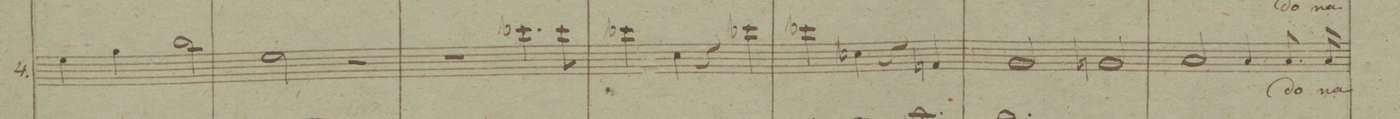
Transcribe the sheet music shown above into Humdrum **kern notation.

**kern	**text
*I"Basso	*
*clefF4	*
*k[b-]	*
*met(c)	*
*M4/4	*
4G\	.
4B-\	.
2d\	.
=16	=16
2G\	.
2r	.
=17	=17
2r	.
4.e-X\	.
8e-\	.
=18	=18
4e-X\	.
4E\	.
4r	.
4e-X\	.
=19	=19
4e-X\	.
4E-X\	.
4r	.
4AAn/	.
=20	=20
2BB-/	.
2BBn/	.
=21	=21
2C/	.
4C/	.
8.C/	do-
16C/	-na
=22	=22
*-	*-
